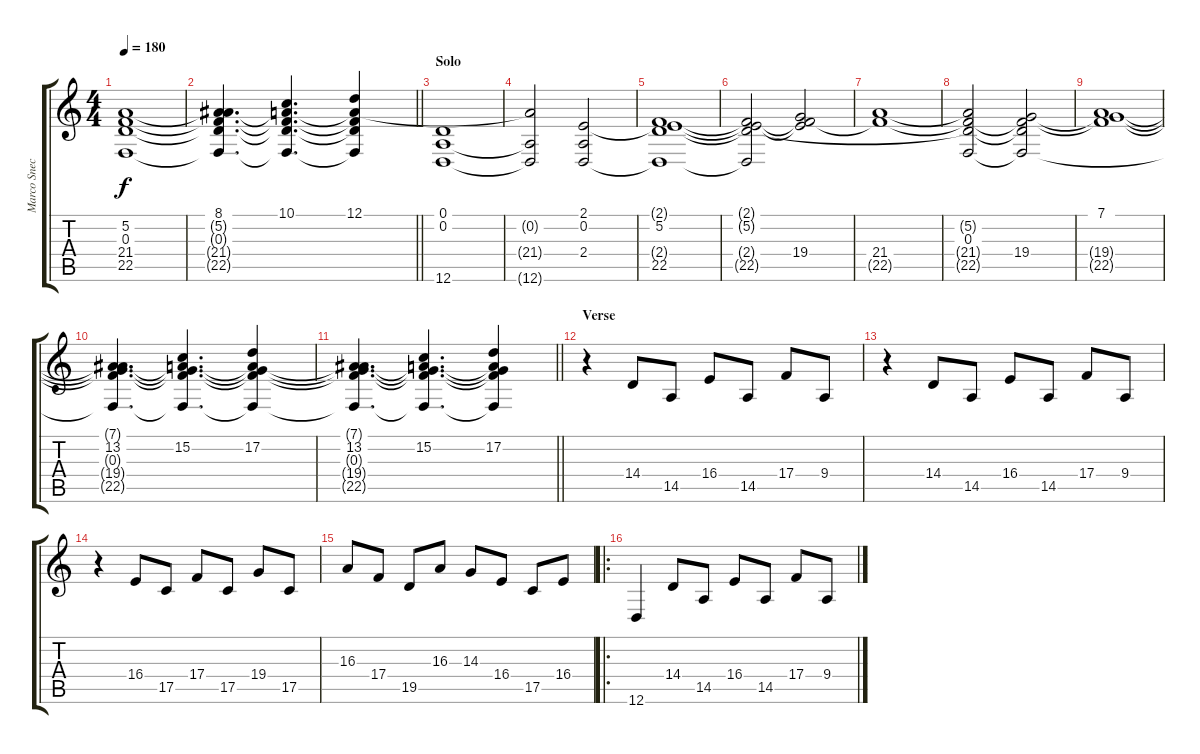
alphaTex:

\track ("Marco Sneck" "Marco Snec") {instrument stringensemble1}
\staff {score tabs}
\tuning (D4 A3 F3 C3 G2 D2) {hide}
\ts (4 4)
\tempo 180
\clef g2
\ks c
(5.2{t} 0.3{t} 21.4 22.5{t}).1{dy f} |
\barLineRight lightlight
(8.1 5.2{t} 0.3{t} 21.4{t} 22.5{t}).4{d} (10.1 5.2{t} 0.3{t} 21.4{t} 22.5{t}).4{d} (12.1 5.2{t} 0.3{t} 21.4{t} 22.5{t}).4 |
\section ("" "Solo")
(0.1 0.2 12.6).1{instrument stringensemble1} |
(0.2{t} 21.4{t} 12.6{t}).2 (2.1 0.2 2.4).2 |
(2.1{t} 5.2 2.4{t} 22.5).1 |
(2.1{t} 5.2{t} 2.4{t} 22.5{t}).2 (2.1{t} 19.4 22.5{t}).2 |
(21.4 22.5{t}).1{instrument stringensemble1} |
(5.2{t} 0.3 21.4{t} 22.5{t}).2 (5.2{t} 0.3{t} 19.4 22.5{t}).2 |
(7.1 19.4{t} 22.5{t}).1{instrument stringensemble1} |
(7.1{t} 13.2 0.3{t} 19.4{t} 22.5{t}).4{d} (7.1{t} 15.2 0.3{t} 19.4{t} 22.5{t}).4{d} (7.1{t} 17.2 0.3{t} 19.4{t} 22.5{t}).4 |
\barLineRight lightlight
(7.1{t} 13.2 0.3{t} 19.4{t} 22.5{t}).4{d} (7.1{t} 15.2 0.3{t} 19.4{t} 22.5{t}).4{d} (7.1{t} 17.2 0.3{t} 19.4{t} 22.5{t}).4 |
\section ("" "Verse")
r.4 14.4.8{volume 10 instrument vibraphone} 14.5.8 16.4.8 14.5.8 17.4.8 9.4.8 |
r.4 14.4.8{instrument vibraphone} 14.5.8 16.4.8 14.5.8 17.4.8 9.4.8 |
r.4 16.4.8{instrument vibraphone} 17.5.8 17.4.8 17.5.8 19.4.8 17.5.8 |
16.3.8 17.4.8 19.5.8 16.3.8 14.3.8 16.4.8 17.5.8 16.4.8 |
\ro
12.6.4{instrument vibraphone} 14.4.8{instrument vibraphone} 14.5.8 16.4.8 14.5.8 17.4.8 9.4.8
